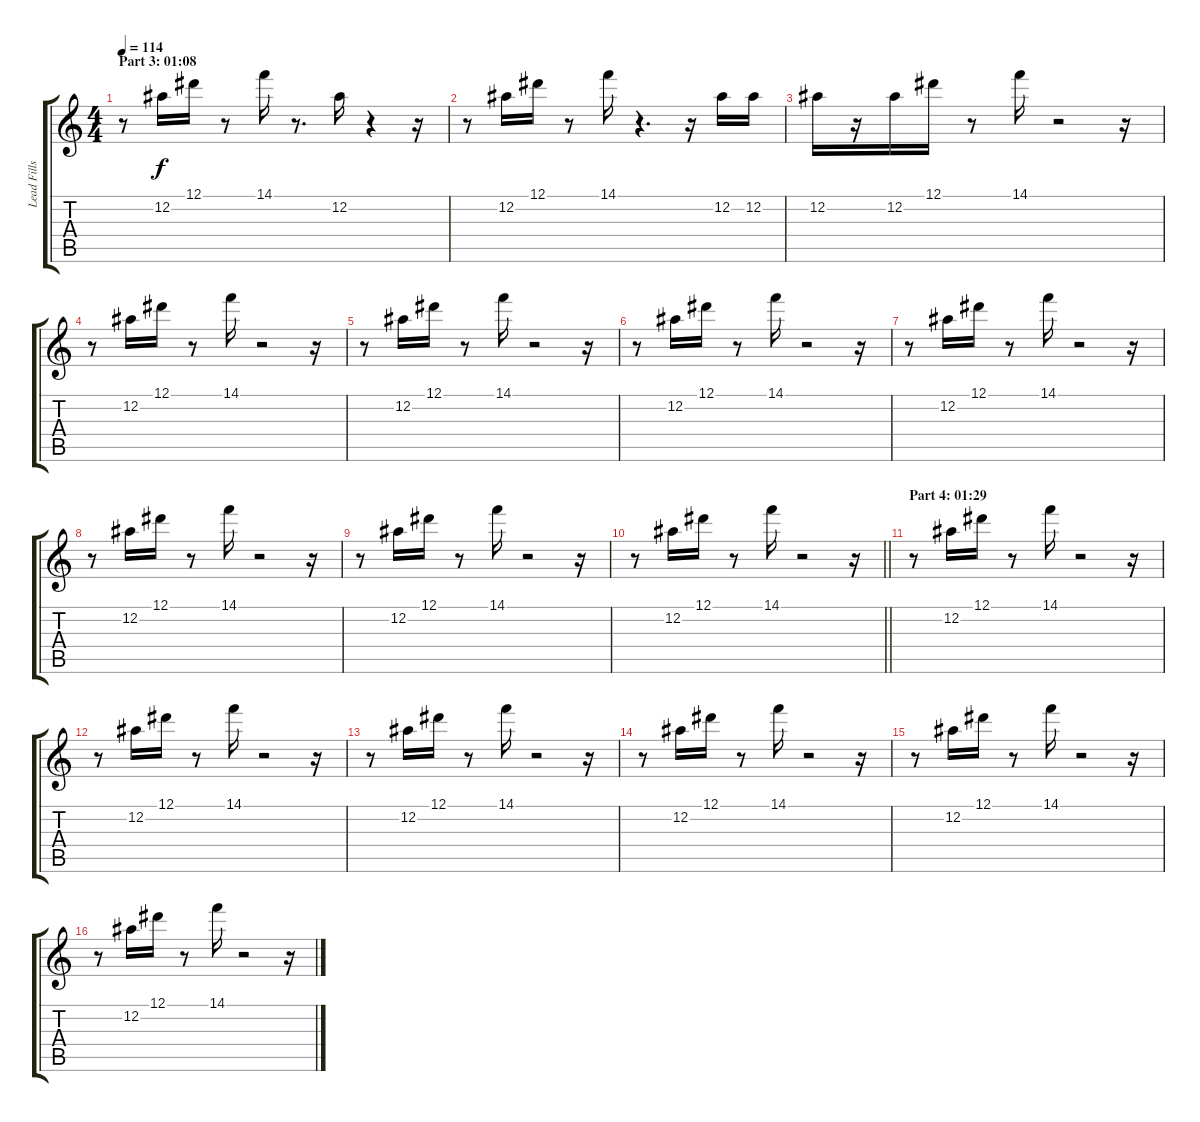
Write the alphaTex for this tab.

\track ("Lead Fills (Distortion)" "Lead Fills") {instrument overdrivenguitar}
\staff {score tabs}
\tuning (Eb4 Bb3 G3 Db3 Ab2 Eb2) {hide}
\ts (4 4)
\section ("" "Part 3: 01:08")
\tempo 114
\clef g2
\ks c
r.8{dy f} 12.2.16 12.1.16 r.8 14.1.16 r.8{d} 12.2.16 r.4 r.16 |
r.8 12.2.16 12.1.16 r.8 14.1.16 r.4{d} r.16 12.2.16 12.2.16 |
12.2.16 r.16 12.2.16 12.1.16 r.8 14.1.16 r.2 r.16 |
r.8 12.2.16 12.1.16 r.8 14.1.16 r.2 r.16 |
r.8 12.2.16 12.1.16 r.8 14.1.16 r.2 r.16 |
r.8 12.2.16 12.1.16 r.8 14.1.16 r.2 r.16 |
r.8 12.2.16 12.1.16 r.8 14.1.16 r.2 r.16 |
r.8 12.2.16 12.1.16 r.8 14.1.16 r.2 r.16 |
r.8 12.2.16 12.1.16 r.8 14.1.16 r.2 r.16 |
\barLineRight lightlight
r.8 12.2.16 12.1.16 r.8 14.1.16 r.2 r.16 |
\section ("" "Part 4: 01:29")
r.8 12.2.16 12.1.16 r.8 14.1.16 r.2 r.16 |
r.8 12.2.16 12.1.16 r.8 14.1.16 r.2 r.16 |
r.8 12.2.16 12.1.16 r.8 14.1.16 r.2 r.16 |
r.8 12.2.16 12.1.16 r.8 14.1.16 r.2 r.16 |
r.8 12.2.16 12.1.16 r.8 14.1.16 r.2 r.16 |
r.8 12.2.16 12.1.16 r.8 14.1.16 r.2 r.16
